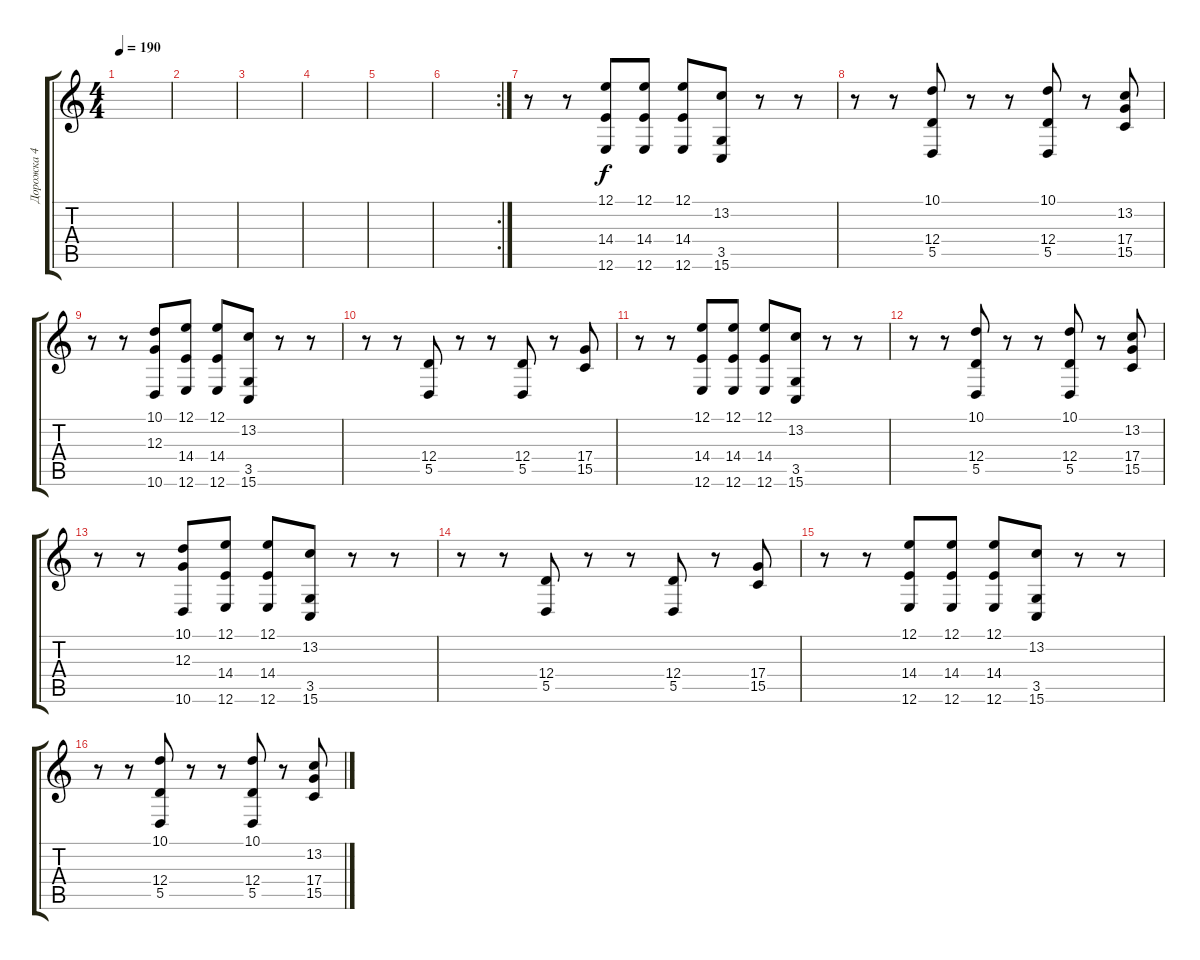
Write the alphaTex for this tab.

\track ("Дорожка 4" "Дорожка 4") {instrument brasssection}
\staff {score tabs}
\tuning (E4 B3 G3 D3 A2 E2) {hide}
\ts (4 4)
\tempo 190
\clef g2
\ks c
|
|
|
|
|
\rc 2
|
r.8 r.8 (12.1 14.4 12.6).8 (12.1 14.4 12.6).8 (12.1 14.4 12.6).8 (13.2 3.5 15.6).8 r.8 r.8 |
r.8 r.8 (10.1 12.4 5.5).8 r.8 r.8 (10.1 12.4 5.5).8 r.8 (13.2 17.4 15.5).8 |
r.8 r.8 (10.1 12.3 10.6).8 (12.1 14.4 12.6).8 (12.1 14.4 12.6).8 (13.2 3.5 15.6).8 r.8 r.8 |
r.8 r.8 (12.4 5.5).8 r.8 r.8 (12.4 5.5).8 r.8 (17.4 15.5).8 |
r.8 r.8 (12.1 14.4 12.6).8 (12.1 14.4 12.6).8 (12.1 14.4 12.6).8 (13.2 3.5 15.6).8 r.8 r.8 |
r.8 r.8 (10.1 12.4 5.5).8 r.8 r.8 (10.1 12.4 5.5).8 r.8 (13.2 17.4 15.5).8 |
r.8 r.8 (10.1 12.3 10.6).8 (12.1 14.4 12.6).8 (12.1 14.4 12.6).8 (13.2 3.5 15.6).8 r.8 r.8 |
r.8 r.8 (12.4 5.5).8 r.8 r.8 (12.4 5.5).8 r.8 (17.4 15.5).8 |
r.8 r.8 (12.1 14.4 12.6).8 (12.1 14.4 12.6).8 (12.1 14.4 12.6).8 (13.2 3.5 15.6).8 r.8 r.8 |
r.8 r.8 (10.1 12.4 5.5).8 r.8 r.8 (10.1 12.4 5.5).8 r.8 (13.2 17.4 15.5).8
